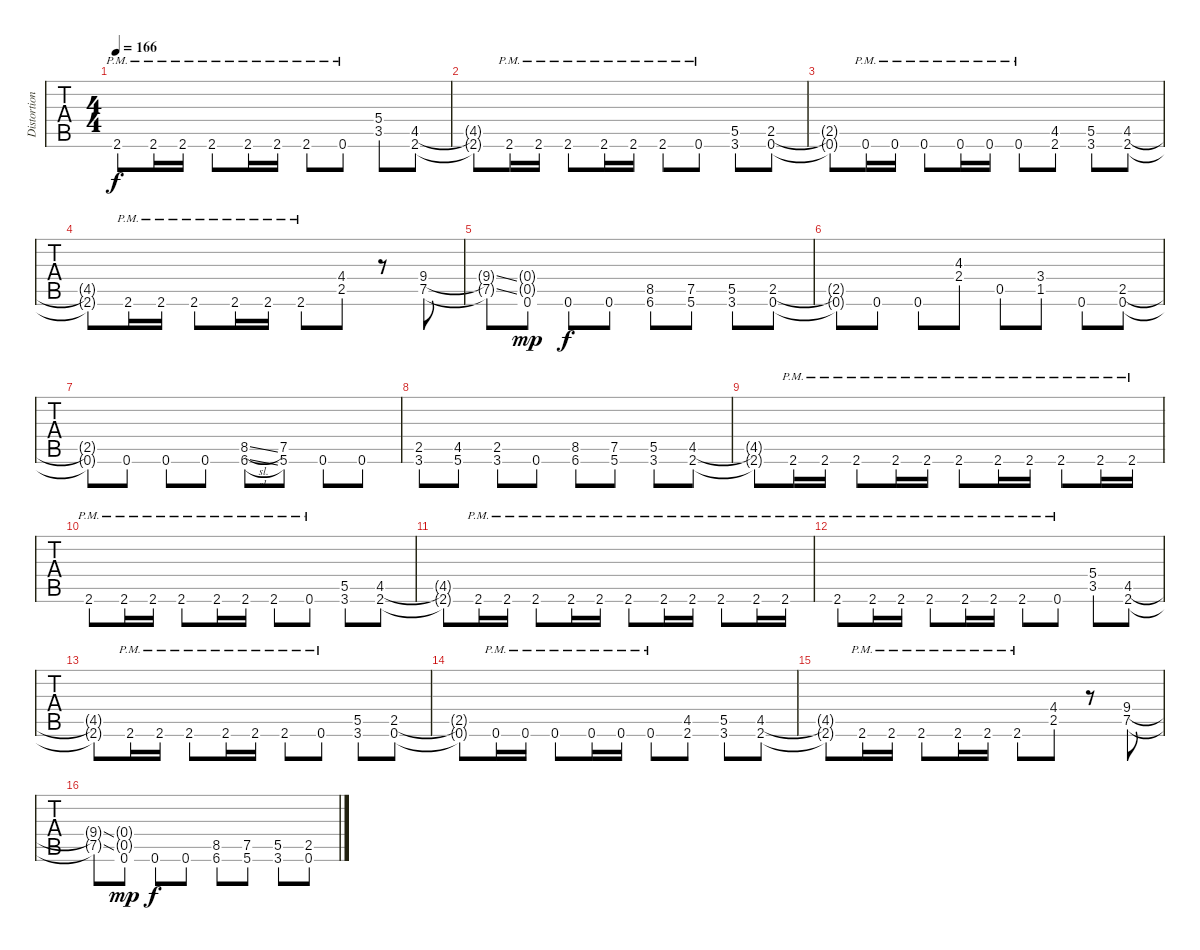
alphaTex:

\track ("Distortion Guitar (Poland)" "Distortion") {instrument overdrivenguitar}
\staff {tabs}
\tuning (E4 B3 G3 D3 A2 E2) {hide}
\ts (4 4)
\tempo 166
\clef g2
\ks c
2.6{pm}.8{dy f} 2.6{pm}.16 2.6{pm}.16 2.6{pm}.8 2.6{pm}.16 2.6{pm}.16 2.6{pm}.8 0.6{pm}.8 (5.4 3.5).8 (4.5 2.6).8 |
(4.5{t} 2.6{t}).8 2.6{pm}.16 2.6{pm}.16 2.6{pm}.8 2.6{pm}.16 2.6{pm}.16 2.6{pm}.8 0.6{pm}.8 (5.5 3.6).8 (2.5 0.6).8 |
(2.5{t} 0.6{t}).8 0.6{pm}.16 0.6{pm}.16 0.6{pm}.8 0.6{pm}.16 0.6{pm}.16 0.6{pm}.8 (4.5 2.6).8 (5.5 3.6).8 (4.5 2.6).8 |
(4.5{t} 2.6{t}).8 2.6{pm}.16 2.6{pm}.16 2.6{pm}.8 2.6{pm}.16 2.6{pm}.16 2.6{pm}.8 (4.4 2.5).8 r.8 (9.4 7.5).8 |
(9.4{ss t} 7.5{ss t}).8 (0.4{g} 0.5{g} 0.6).8{dy mp} 0.6.8{dy f} 0.6.8 (8.5 6.6).8 (7.5 5.6).8 (5.5 3.6).8 (2.5 0.6).8 |
(2.5{t} 0.6{t}).8 0.6.8 0.6.8 (4.3 2.4).8 0.5.8 (3.4 1.5).8 0.6.8 (2.5 0.6).8 |
(2.5{t} 0.6{t}).8 0.6.8 0.6.8 0.6.8 (8.5{sl} 6.6{sl}).8 (7.5 5.6).8 0.6.8 0.6.8 |
(2.5 3.6).8 (4.5 5.6).8 (2.5 3.6).8 0.6.8 (8.5 6.6).8 (7.5 5.6).8 (5.5 3.6).8 (4.5 2.6).8 |
(4.5{t} 2.6{t}).8 2.6{pm}.16 2.6{pm}.16 2.6{pm}.8 2.6{pm}.16 2.6{pm}.16 2.6{pm}.8 2.6{pm}.16 2.6{pm}.16 2.6{pm}.8 2.6{pm}.16 2.6{pm}.16 |
2.6{pm}.8 2.6{pm}.16 2.6{pm}.16 2.6{pm}.8 2.6{pm}.16 2.6{pm}.16 2.6{pm}.8 0.6{pm}.8 (5.5 3.6).8 (4.5 2.6).8 |
(4.5{t} 2.6{t}).8 2.6{pm}.16 2.6{pm}.16 2.6{pm}.8 2.6{pm}.16 2.6{pm}.16 2.6{pm}.8 2.6{pm}.16 2.6{pm}.16 2.6{pm}.8 2.6{pm}.16 2.6{pm}.16 |
2.6{pm}.8 2.6{pm}.16 2.6{pm}.16 2.6{pm}.8 2.6{pm}.16 2.6{pm}.16 2.6{pm}.8 0.6{pm}.8 (5.4 3.5).8 (4.5 2.6).8 |
(4.5{t} 2.6{t}).8 2.6{pm}.16 2.6{pm}.16 2.6{pm}.8 2.6{pm}.16 2.6{pm}.16 2.6{pm}.8 0.6{pm}.8 (5.5 3.6).8 (2.5 0.6).8 |
(2.5{t} 0.6{t}).8 0.6{pm}.16 0.6{pm}.16 0.6{pm}.8 0.6{pm}.16 0.6{pm}.16 0.6{pm}.8 (4.5 2.6).8 (5.5 3.6).8 (4.5 2.6).8 |
(4.5{t} 2.6{t}).8 2.6{pm}.16 2.6{pm}.16 2.6{pm}.8 2.6{pm}.16 2.6{pm}.16 2.6{pm}.8 (4.4 2.5).8 r.8 (9.4 7.5).8 |
(9.4{ss t} 7.5{ss t}).8 (0.4{g} 0.5{g} 0.6).8{dy mp} 0.6.8{dy f} 0.6.8 (8.5 6.6).8 (7.5 5.6).8 (5.5 3.6).8 (2.5 0.6).8
